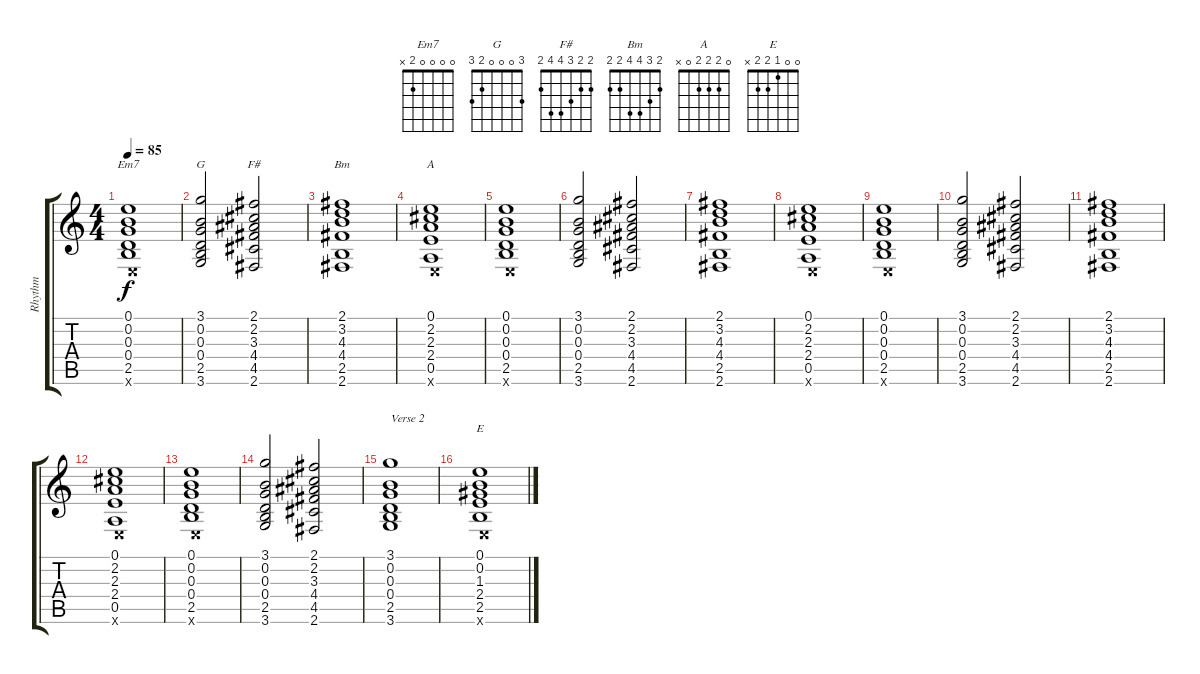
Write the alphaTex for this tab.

\track ("Rhythm" "Rhythm") {instrument electricguitarclean}
\staff {score tabs}
\tuning (E4 B3 G3 D3 A2 E2) {hide}
\chord ("Em7" 0 0 0 0 2 x)
\chord ("G" 3 0 0 0 2 3)
\chord ("F#" 2 2 3 4 4 2)
\chord ("Bm" 2 3 4 4 2 2)
\chord ("A" 0 2 2 2 0 x)
\chord ("E" 0 0 1 2 2 x)
\ts (4 4)
\tempo 85
\clef g2
\ks c
(0.1 0.2 0.3 0.4 2.5 0.6{x}).1{ch "Em7" dy f} |
(3.1 0.2 0.3 0.4 2.5 3.6).2{ch "G"} (2.1 2.2 3.3 4.4 4.5 2.6).2{ch "F#"} |
(2.1 3.2 4.3 4.4 2.5 2.6).1{ch "Bm"} |
(0.1 2.2 2.3 2.4 0.5 0.6{x}).1{ch "A"} |
(0.1 0.2 0.3 0.4 2.5 0.6{x}).1 |
(3.1 0.2 0.3 0.4 2.5 3.6).2 (2.1 2.2 3.3 4.4 4.5 2.6).2 |
(2.1 3.2 4.3 4.4 2.5 2.6).1 |
(0.1 2.2 2.3 2.4 0.5 0.6{x}).1 |
(0.1 0.2 0.3 0.4 2.5 0.6{x}).1 |
(3.1 0.2 0.3 0.4 2.5 3.6).2 (2.1 2.2 3.3 4.4 4.5 2.6).2 |
(2.1 3.2 4.3 4.4 2.5 2.6).1 |
(0.1 2.2 2.3 2.4 0.5 0.6{x}).1 |
(0.1 0.2 0.3 0.4 2.5 0.6{x}).1 |
(3.1 0.2 0.3 0.4 2.5 3.6).2 (2.1 2.2 3.3 4.4 4.5 2.6).2 |
(3.1 0.2 0.3 0.4 2.5 3.6).1{txt "Verse 2"} |
(0.1 0.2 1.3 2.4 2.5 0.6{x}).1{ch "E"}
